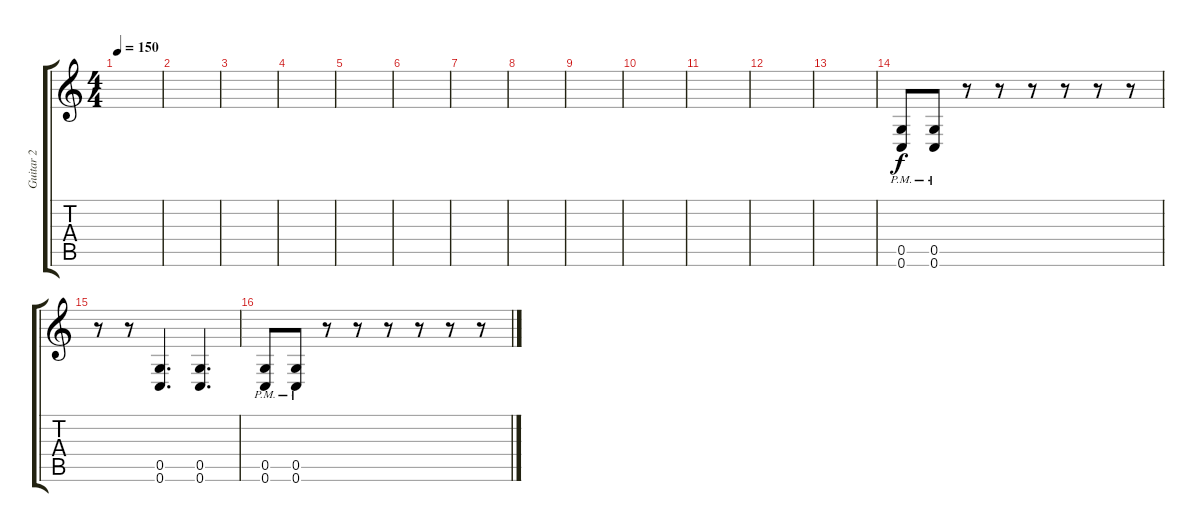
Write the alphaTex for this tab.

\track ("Guitar 2" "Guitar 2") {instrument distortionguitar}
\staff {score tabs}
\tuning (D4 A3 F3 C3 G2 C2) {hide}
\ts (4 4)
\tempo 150
\clef g2
\ks c
|
|
|
|
|
|
|
|
|
|
|
|
|
(0.5{pm} 0.6{pm}).8{volume 13} (0.5{pm} 0.6{pm}).8 r.8 r.8 r.8 r.8 r.8 r.8 |
r.8 r.8 (0.5 0.6).4{d} (0.5 0.6).4{d} |
(0.5{pm} 0.6{pm}).8 (0.5{pm} 0.6{pm}).8 r.8 r.8 r.8 r.8 r.8 r.8
